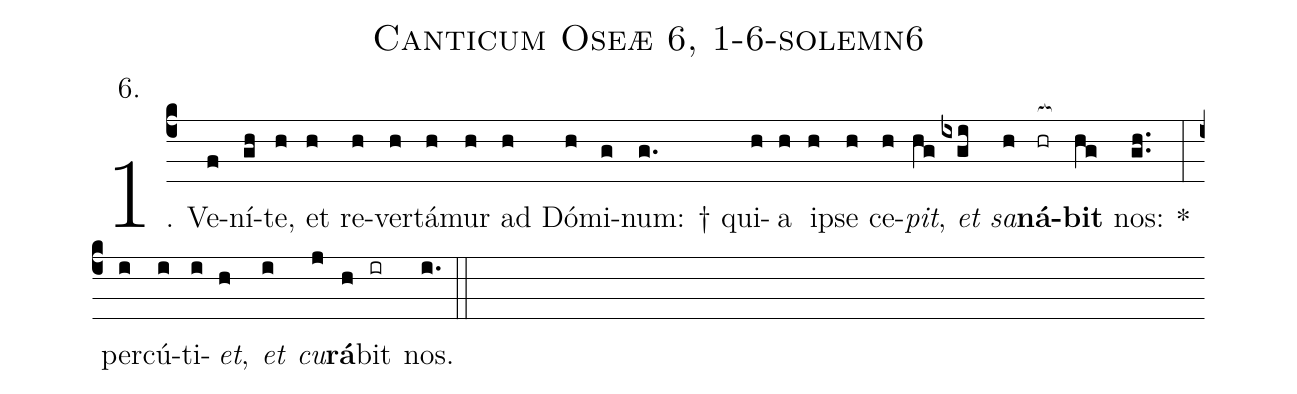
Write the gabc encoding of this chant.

name: Canticum Oseæ 6, 1-6-solemn6;
annotation: 6.;
%%
(c4)1. Ve(f)ní(gh)te,(h) et(h) re(h)ver(h)tá(h)mur(h) ad(h) Dó(h)mi(g)num: †(g.) qui(h)a(h) ip(h)se(h) ce(h)<i>pit</i>,(hg) <i>et</i>(ixgi) <i>sa</i>(h)<b>ná</b>(hr[ocb:1{])<b>bit</b>(hg[ocb:0}]) nos:(gh..) *(:) per(i)cú(i)ti(i)<i>et</i>,(h) <i>et</i>(i) <i>cu</i>(j)<b>rá</b>(h)bit(ir) nos.(i.) (::)
